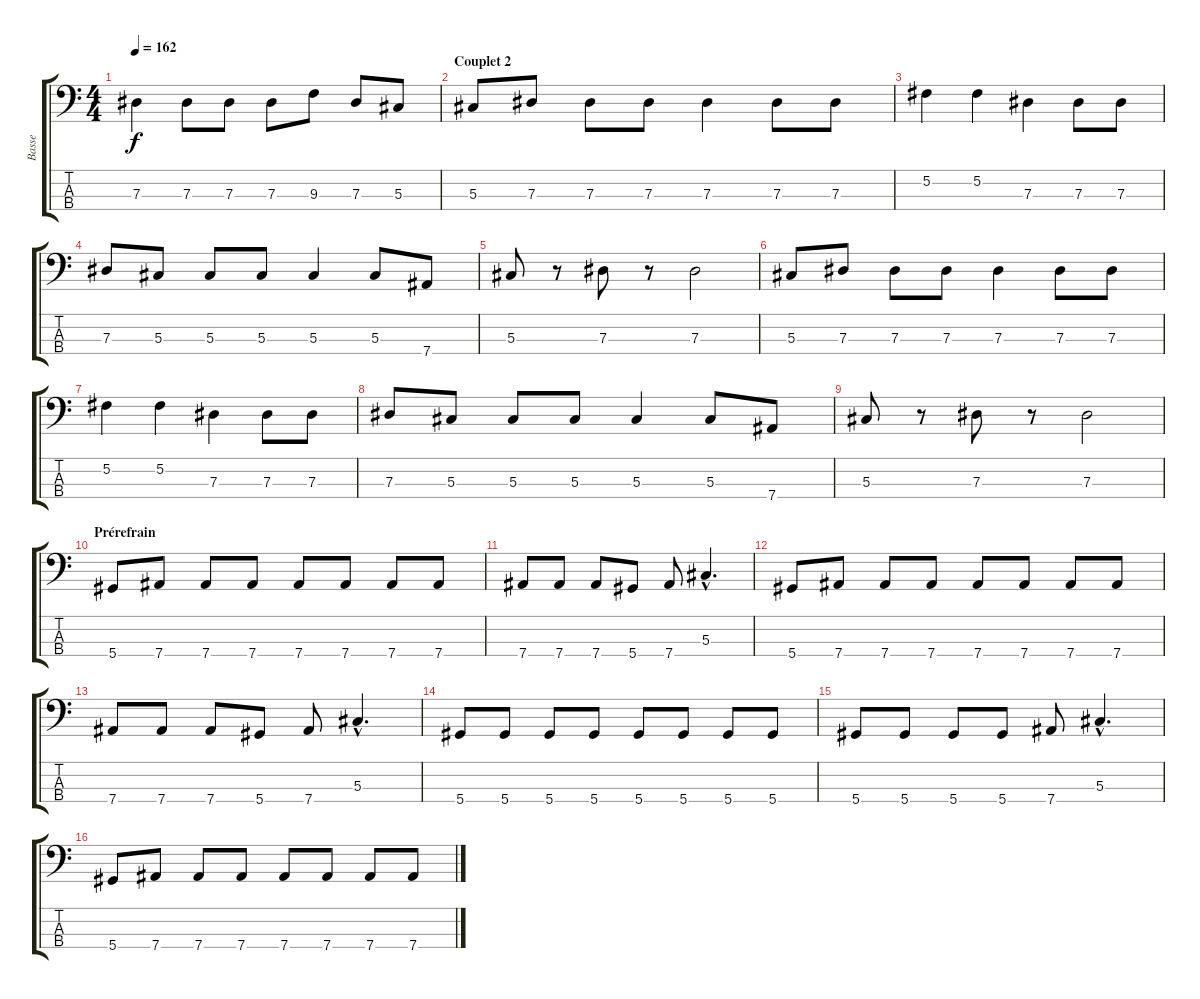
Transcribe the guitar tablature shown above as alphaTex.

\track ("Basse" "Basse") {instrument electricbassfinger}
\staff {score tabs}
\tuning (Gb2 Db2 Ab1 Eb1) {hide}
\ts (4 4)
\tempo 162
\clef f4
\ks c
7.3.4{dy f} 7.3.8 7.3.8 7.3.8 9.3.8 7.3.8 5.3.8 |
\section ("" "Couplet 2")
5.3.8 7.3.8 7.3.8 7.3.8 7.3.4 7.3.8 7.3.8 |
5.2.4 5.2.4 7.3.4 7.3.8 7.3.8 |
7.3.8 5.3.8 5.3.8 5.3.8 5.3.4 5.3.8 7.4.8 |
5.3.8 r.8 7.3.8 r.8 7.3.2 |
5.3.8 7.3.8 7.3.8 7.3.8 7.3.4 7.3.8 7.3.8 |
5.2.4 5.2.4 7.3.4 7.3.8 7.3.8 |
7.3.8 5.3.8 5.3.8 5.3.8 5.3.4 5.3.8 7.4.8 |
5.3.8 r.8 7.3.8 r.8 7.3.2 |
\section ("" "Prérefrain")
5.4.8 7.4.8 7.4.8 7.4.8 7.4.8 7.4.8 7.4.8 7.4.8 |
7.4.8 7.4.8 7.4.8 5.4.8 7.4.8 5.3{hac}.4{d} |
5.4.8 7.4.8 7.4.8 7.4.8 7.4.8 7.4.8 7.4.8 7.4.8 |
7.4.8 7.4.8 7.4.8 5.4.8 7.4.8 5.3{hac}.4{d} |
5.4.8 5.4.8 5.4.8 5.4.8 5.4.8 5.4.8 5.4.8 5.4.8 |
5.4.8 5.4.8 5.4.8 5.4.8 7.4.8 5.3{hac}.4{d} |
5.4.8 7.4.8 7.4.8 7.4.8 7.4.8 7.4.8 7.4.8 7.4.8
